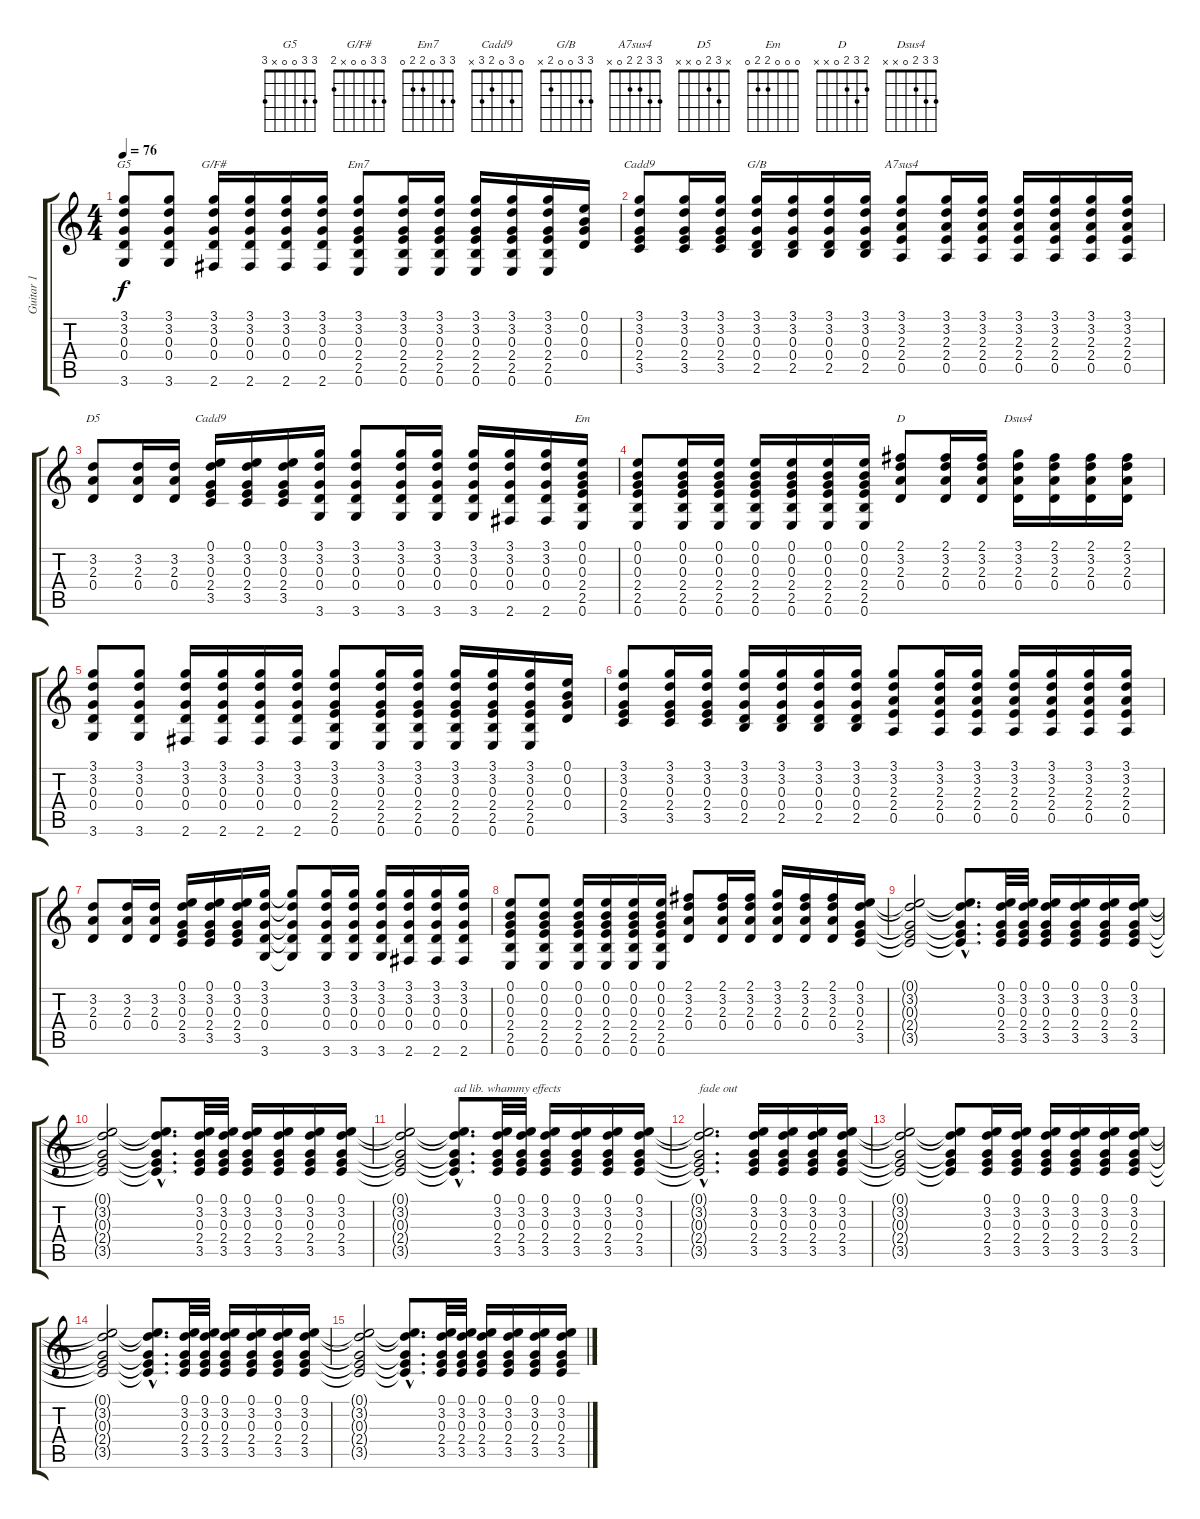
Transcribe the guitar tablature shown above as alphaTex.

\track ("Guitar 1" "Guitar 1") {instrument distortionguitar}
\staff {score tabs}
\tuning (E4 B3 G3 D3 A2 E2) {hide}
\chord ("G5" 3 3 0 0 x 3)
\chord ("G/F#" 3 3 0 0 x 2)
\chord ("Em7" 3 3 0 2 2 0)
\chord ("Cadd9" 3 3 0 2 3 x)
\chord ("G/B" 3 3 0 0 2 x)
\chord ("A7sus4" 3 3 2 2 0 x)
\chord ("D5" x 3 2 0 x x)
\chord ("Cadd9" 0 3 0 2 3 x)
\chord ("Em" 0 0 0 2 2 0)
\chord ("D" 2 3 2 0 x x)
\chord ("Dsus4" 3 3 2 0 x x)
\ts (4 4)
\tempo 76
\clef g2
\ks c
(3.1 3.2 0.3 0.4 3.6).8{ch "G5" dy f} (3.1 3.2 0.3 0.4 3.6).8 (3.1 3.2 0.3 0.4 2.6).16{ch "G/F#"} (3.1 3.2 0.3 0.4 2.6).16 (3.1 3.2 0.3 0.4 2.6).16 (3.1 3.2 0.3 0.4 2.6).16 (3.1 3.2 0.3 2.4 2.5 0.6).8{ch "Em7"} (3.1 3.2 0.3 2.4 2.5 0.6).16 (3.1 3.2 0.3 2.4 2.5 0.6).16 (3.1 3.2 0.3 2.4 2.5 0.6).16 (3.1 3.2 0.3 2.4 2.5 0.6).16 (3.1 3.2 0.3 2.4 2.5 0.6).16 (0.1 0.2 0.3 0.4).16 |
(3.1 3.2 0.3 2.4 3.5).8{ch "Cadd9"} (3.1 3.2 0.3 2.4 3.5).16 (3.1 3.2 0.3 2.4 3.5).16 (3.1 3.2 0.3 0.4 2.5).16{ch "G/B"} (3.1 3.2 0.3 0.4 2.5).16 (3.1 3.2 0.3 0.4 2.5).16 (3.1 3.2 0.3 0.4 2.5).16 (3.1 3.2 2.3 2.4 0.5).8{ch "A7sus4"} (3.1 3.2 2.3 2.4 0.5).16 (3.1 3.2 2.3 2.4 0.5).16 (3.1 3.2 2.3 2.4 0.5).16 (3.1 3.2 2.3 2.4 0.5).16 (3.1 3.2 2.3 2.4 0.5).16 (3.1 3.2 2.3 2.4 0.5).16 |
(3.2 2.3 0.4).8{ch "D5"} (3.2 2.3 0.4).16 (3.2 2.3 0.4).16 (0.1 3.2 0.3 2.4 3.5).16{ch "Cadd9"} (0.1 3.2 0.3 2.4 3.5).16 (0.1 3.2 0.3 2.4 3.5).16 (3.1 3.2 0.3 0.4 3.6).16 (3.1 3.2 0.3 0.4 3.6).8 (3.1 3.2 0.3 0.4 3.6).16 (3.1 3.2 0.3 0.4 3.6).16 (3.1 3.2 0.3 0.4 3.6).16 (3.1 3.2 0.3 0.4 2.6).16 (3.1 3.2 0.3 0.4 2.6).16 (0.1 0.2 0.3 2.4 2.5 0.6).16{ch "Em"} |
(0.1 0.2 0.3 2.4 2.5 0.6).8 (0.1 0.2 0.3 2.4 2.5 0.6).16 (0.1 0.2 0.3 2.4 2.5 0.6).16 (0.1 0.2 0.3 2.4 2.5 0.6).16 (0.1 0.2 0.3 2.4 2.5 0.6).16 (0.1 0.2 0.3 2.4 2.5 0.6).16 (0.1 0.2 0.3 2.4 2.5 0.6).16 (2.1 3.2 2.3 0.4).8{ch "D"} (2.1 3.2 2.3 0.4).16 (2.1 3.2 2.3 0.4).16 (3.1 3.2 2.3 0.4).16{ch "Dsus4"} (2.1 3.2 2.3 0.4).16 (2.1 3.2 2.3 0.4).16 (2.1 3.2 2.3 0.4).16 |
(3.1 3.2 0.3 0.4 3.6).8 (3.1 3.2 0.3 0.4 3.6).8 (3.1 3.2 0.3 0.4 2.6).16 (3.1 3.2 0.3 0.4 2.6).16 (3.1 3.2 0.3 0.4 2.6).16 (3.1 3.2 0.3 0.4 2.6).16 (3.1 3.2 0.3 2.4 2.5 0.6).8 (3.1 3.2 0.3 2.4 2.5 0.6).16 (3.1 3.2 0.3 2.4 2.5 0.6).16 (3.1 3.2 0.3 2.4 2.5 0.6).16 (3.1 3.2 0.3 2.4 2.5 0.6).16 (3.1 3.2 0.3 2.4 2.5 0.6).16 (0.1 0.2 0.3 0.4).16 |
(3.1 3.2 0.3 2.4 3.5).8 (3.1 3.2 0.3 2.4 3.5).16 (3.1 3.2 0.3 2.4 3.5).16 (3.1 3.2 0.3 0.4 2.5).16 (3.1 3.2 0.3 0.4 2.5).16 (3.1 3.2 0.3 0.4 2.5).16 (3.1 3.2 0.3 0.4 2.5).16 (3.1 3.2 2.3 2.4 0.5).8 (3.1 3.2 2.3 2.4 0.5).16 (3.1 3.2 2.3 2.4 0.5).16 (3.1 3.2 2.3 2.4 0.5).16 (3.1 3.2 2.3 2.4 0.5).16 (3.1 3.2 2.3 2.4 0.5).16 (3.1 3.2 2.3 2.4 0.5).16 |
(3.2 2.3 0.4).8 (3.2 2.3 0.4).16 (3.2 2.3 0.4).16 (0.1 3.2 0.3 2.4 3.5).16 (0.1 3.2 0.3 2.4 3.5).16 (0.1 3.2 0.3 2.4 3.5).16 (3.1 3.2 0.3 0.4 3.6).16 (3.1{t} 3.2{t} 0.3{t} 0.4{t} 3.6{t}).8 (3.1 3.2 0.3 0.4 3.6).16 (3.1 3.2 0.3 0.4 3.6).16 (3.1 3.2 0.3 0.4 3.6).16 (3.1 3.2 0.3 0.4 2.6).16 (3.1 3.2 0.3 0.4 2.6).16 (3.1 3.2 0.3 0.4 2.6).16 |
(0.1 0.2 0.3 2.4 2.5 0.6).8 (0.1 0.2 0.3 2.4 2.5 0.6).8 (0.1 0.2 0.3 2.4 2.5 0.6).16 (0.1 0.2 0.3 2.4 2.5 0.6).16 (0.1 0.2 0.3 2.4 2.5 0.6).16 (0.1 0.2 0.3 2.4 2.5 0.6).16 (2.1 3.2 2.3 0.4).8 (2.1 3.2 2.3 0.4).16 (2.1 3.2 2.3 0.4).16 (3.1 3.2 2.3 0.4).16 (2.1 3.2 2.3 0.4).16 (2.1 3.2 2.3 0.4).16 (0.1 3.2 0.3 2.4 3.5).16 |
(0.1{t} 3.2{t} 0.3{t} 2.4{t} 3.5{t}).2 (0.1{hac t} 3.2{hac t} 0.3{hac t} 2.4{hac t} 3.5{hac t}).8{d} (0.1 3.2 0.3 2.4 3.5).32 (0.1 3.2 0.3 2.4 3.5).32 (0.1 3.2 0.3 2.4 3.5).16 (0.1 3.2 0.3 2.4 3.5).16 (0.1 3.2 0.3 2.4 3.5).16 (0.1 3.2 0.3 2.4 3.5).16 |
(0.1{t} 3.2{t} 0.3{t} 2.4{t} 3.5{t}).2 (0.1{hac t} 3.2{hac t} 0.3{hac t} 2.4{hac t} 3.5{hac t}).8{d} (0.1 3.2 0.3 2.4 3.5).32 (0.1 3.2 0.3 2.4 3.5).32 (0.1 3.2 0.3 2.4 3.5).16 (0.1 3.2 0.3 2.4 3.5).16 (0.1 3.2 0.3 2.4 3.5).16 (0.1 3.2 0.3 2.4 3.5).16 |
(0.1{t} 3.2{t} 0.3{t} 2.4{t} 3.5{t}).2 (0.1{hac t} 3.2{hac t} 0.3{hac t} 2.4{hac t} 3.5{hac t}).8{d txt "ad lib. whammy effects"} (0.1 3.2 0.3 2.4 3.5).32 (0.1 3.2 0.3 2.4 3.5).32 (0.1 3.2 0.3 2.4 3.5).16 (0.1 3.2 0.3 2.4 3.5).16 (0.1 3.2 0.3 2.4 3.5).16 (0.1 3.2 0.3 2.4 3.5).16 |
(0.1{hac t} 3.2{hac t} 0.3{hac t} 2.4{hac t} 3.5{hac t}).2{d txt "fade out"} (0.1 3.2 0.3 2.4 3.5).16 (0.1 3.2 0.3 2.4 3.5).16 (0.1 3.2 0.3 2.4 3.5).16 (0.1 3.2 0.3 2.4 3.5).16 |
(0.1{t} 3.2{t} 0.3{t} 2.4{t} 3.5{t}).2 (0.1{t} 3.2{t} 0.3{t} 2.4{t} 3.5{t}).8 (0.1 3.2 0.3 2.4 3.5).16 (0.1 3.2 0.3 2.4 3.5).16 (0.1 3.2 0.3 2.4 3.5).16 (0.1 3.2 0.3 2.4 3.5).16 (0.1 3.2 0.3 2.4 3.5).16 (0.1 3.2 0.3 2.4 3.5).16 |
(0.1{t} 3.2{t} 0.3{t} 2.4{t} 3.5{t}).2 (0.1{hac t} 3.2{hac t} 0.3{hac t} 2.4{hac t} 3.5{hac t}).8{d} (0.1 3.2 0.3 2.4 3.5).32 (0.1 3.2 0.3 2.4 3.5).32 (0.1 3.2 0.3 2.4 3.5).16 (0.1 3.2 0.3 2.4 3.5).16 (0.1 3.2 0.3 2.4 3.5).16 (0.1 3.2 0.3 2.4 3.5).16 |
(0.1{t} 3.2{t} 0.3{t} 2.4{t} 3.5{t}).2 (0.1{hac t} 3.2{hac t} 0.3{hac t} 2.4{hac t} 3.5{hac t}).8{d} (0.1 3.2 0.3 2.4 3.5).32 (0.1 3.2 0.3 2.4 3.5).32 (0.1 3.2 0.3 2.4 3.5).16 (0.1 3.2 0.3 2.4 3.5).16 (0.1 3.2 0.3 2.4 3.5).16 (0.1 3.2 0.3 2.4 3.5).16
